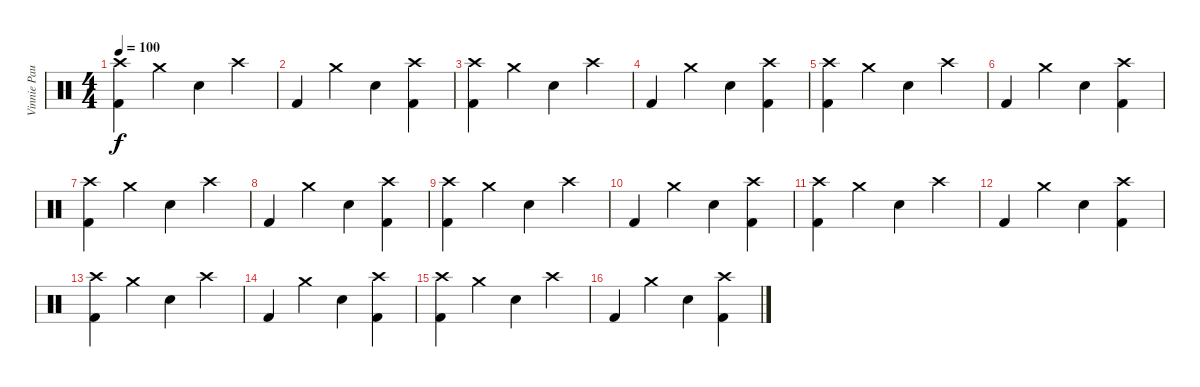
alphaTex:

\track ("Vinnie Paul" "Vinnie Pau") {instrument percussion}
\staff {score}
\articulation defaults
\ts (4 4)
\tempo 100
\clef neutral
\ks c
("Crash high (hit)" "Kick (hit) 2").4{dy f} "Crash medium (hit)".4 "Electric Snare (hit)".4 "Crash high (hit)".4 |
"Kick (hit) 2".4 "Crash medium (hit)".4 "Electric Snare (hit)".4 ("Crash high (hit)" "Kick (hit) 2").4 |
("Crash high (hit)" "Kick (hit) 2").4 "Crash medium (hit)".4 "Electric Snare (hit)".4 "Crash high (hit)".4 |
"Kick (hit) 2".4 "Crash medium (hit)".4 "Electric Snare (hit)".4 ("Crash high (hit)" "Kick (hit) 2").4 |
("Crash high (hit)" "Kick (hit) 2").4 "Crash medium (hit)".4 "Electric Snare (hit)".4 "Crash high (hit)".4 |
"Kick (hit) 2".4{volume 12} "Crash medium (hit)".4 "Electric Snare (hit)".4 ("Crash high (hit)" "Kick (hit) 2").4 |
("Crash high (hit)" "Kick (hit) 2").4{volume 9} "Crash medium (hit)".4 "Electric Snare (hit)".4 "Crash high (hit)".4 |
"Kick (hit) 2".4{volume 7} "Crash medium (hit)".4 "Electric Snare (hit)".4 ("Crash high (hit)" "Kick (hit) 2").4 |
("Crash high (hit)" "Kick (hit) 2").4{volume 5} "Crash medium (hit)".4 "Electric Snare (hit)".4 "Crash high (hit)".4 |
"Kick (hit) 2".4{volume 3} "Crash medium (hit)".4 "Electric Snare (hit)".4 ("Crash high (hit)" "Kick (hit) 2").4 |
("Crash high (hit)" "Kick (hit) 2").4 "Crash medium (hit)".4 "Electric Snare (hit)".4 "Crash high (hit)".4 |
"Kick (hit) 2".4 "Crash medium (hit)".4 "Electric Snare (hit)".4 ("Crash high (hit)" "Kick (hit) 2").4 |
("Crash high (hit)" "Kick (hit) 2").4{volume 2} "Crash medium (hit)".4 "Electric Snare (hit)".4 "Crash high (hit)".4 |
"Kick (hit) 2".4 "Crash medium (hit)".4 "Electric Snare (hit)".4 ("Crash high (hit)" "Kick (hit) 2").4 |
("Crash high (hit)" "Kick (hit) 2").4{volume 0} "Crash medium (hit)".4 "Electric Snare (hit)".4 "Crash high (hit)".4 |
"Kick (hit) 2".4 "Crash medium (hit)".4 "Electric Snare (hit)".4 ("Crash high (hit)" "Kick (hit) 2").4
